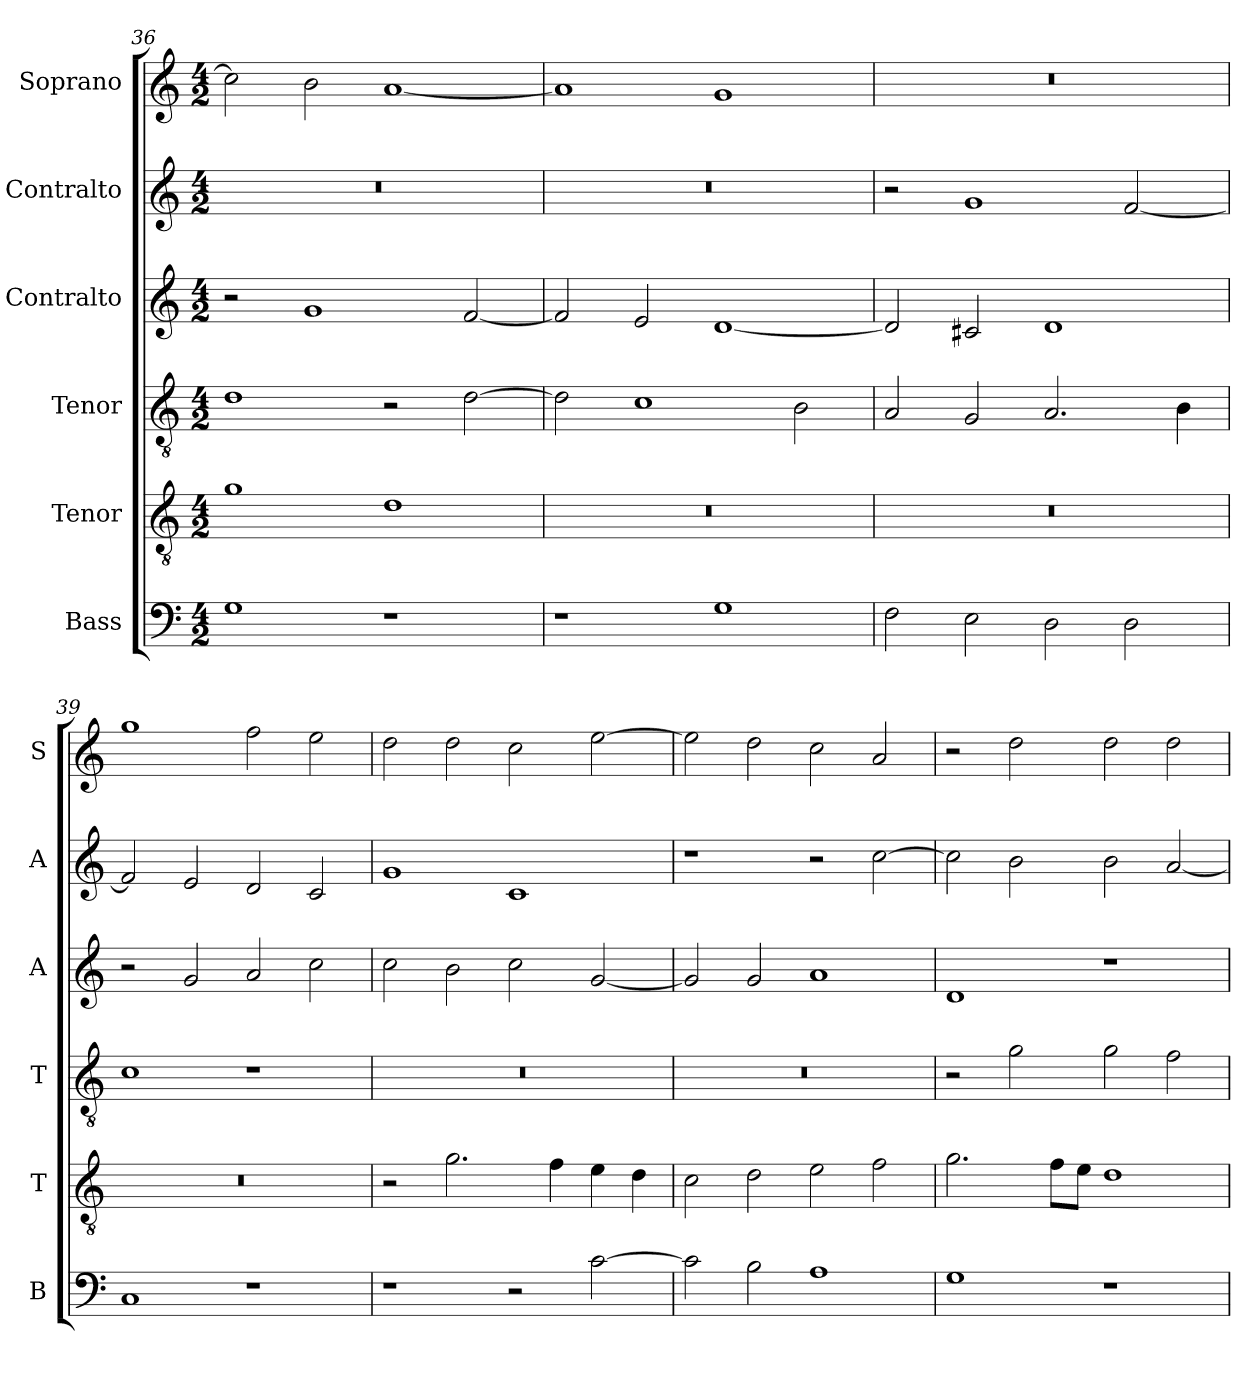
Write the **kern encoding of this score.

**kern	**kern	**kern	**kern	**kern	**kern
*part6	*part5	*part4	*part3	*part2	*part1
*staff6	*staff5	*staff4	*staff3	*staff2	*staff1
*I"Bass	*I"Tenor	*I"Tenor	*I"Contralto	*I"Contralto	*I"Soprano
*I'B	*I'T	*I'T	*I'A	*I'A	*I'S
*clefF4	*clefGv2	*clefGv2	*clefG2	*clefG2	*clefG2
*k[]	*k[]	*k[]	*k[]	*k[]	*k[]
*G:mix	*G:mix	*G:mix	*G:mix	*G:mix	*G:mix
*M4/2	*M4/2	*M4/2	*M4/2	*M4/2	*M4/2
=36	=36	=36	=36	=36	=36
1G	1g	1d	2r	0r	2cc]
.	.	.	1g	.	2b
1r	1d	2r	.	.	[1a
.	.	[2d	[2f	.	.
=37	=37	=37	=37	=37	=37
1r	0r	2d]	2f]	0r	1a]
.	.	1c	2e	.	.
1G	.	.	[1d	.	1g
.	.	2B	.	.	.
=38	=38	=38	=38	=38	=38
2F	0r	2A	2d]	2r	0r
2E	.	2G	2c#X	1g	.
2D	.	2.A	1d	.	.
2D	.	.	.	[2f	.
.	.	4B	.	.	.
=39	=39	=39	=39	=39	=39
1C	0r	1c	2r	2f]	1gg
.	.	.	2g	2e	.
1r	.	1r	2a	2d	2ff
.	.	.	2cc	2c	2ee
=40	=40	=40	=40	=40	=40
1r	2r	0r	2cc	1g	2dd
.	2.g	.	2b	.	2dd
2r	.	.	2cc	1c	2cc
.	4f	.	.	.	.
[2c	4e	.	[2g	.	[2ee
.	4d	.	.	.	.
=41	=41	=41	=41	=41	=41
2c]	2c	0r	2g]	1r	2ee]
2B	2d	.	2g	.	2dd
1A	2e	.	1a	2r	2cc
.	2f	.	.	[2cc	2a
=42	=42	=42	=42	=42	=42
1G	2.g	2r	1d	2cc]	2r
.	.	2g	.	2b	2dd
.	8f\L	.	.	.	.
.	8e\J	.	.	.	.
1r	1d	2g	1r	2b	2dd
.	.	2f	.	[2a	2dd
=	=	=	=	=	=
*-	*-	*-	*-	*-	*-
